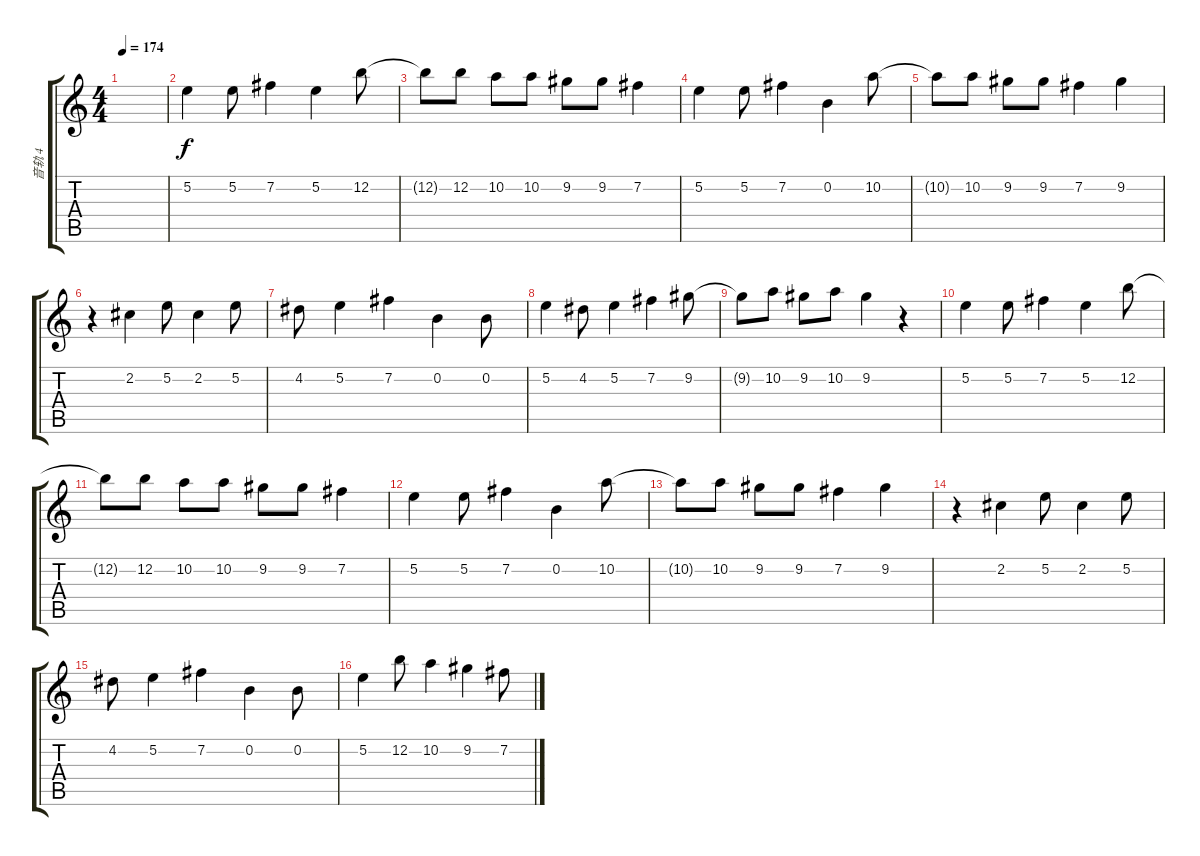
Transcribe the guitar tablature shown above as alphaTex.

\track ("音轨 4" "音轨 4") {instrument overdrivenguitar}
\staff {score tabs}
\tuning (E4 B3 G3 D3 A2 E2) {hide}
\ts (4 4)
\tempo 174
\clef g2
\ks c
|
5.2.4 5.2.8 7.2.4 5.2.4 12.2.8 |
12.2{t}.8 12.2.8 10.2.8 10.2.8 9.2.8 9.2.8 7.2.4 |
5.2.4 5.2.8 7.2.4 0.2.4 10.2.8 |
10.2{t}.8 10.2.8 9.2.8 9.2.8 7.2.4 9.2.4 |
r.4 2.2.4 5.2.8 2.2.4 5.2.8 |
4.2.8 5.2.4 7.2.4 0.2.4 0.2.8 |
5.2.4 4.2.8 5.2.4 7.2.4 9.2.8 |
9.2{t}.8 10.2.8 9.2.8 10.2.8 9.2.4 r.4 |
5.2.4 5.2.8 7.2.4 5.2.4 12.2.8 |
12.2{t}.8 12.2.8 10.2.8 10.2.8 9.2.8 9.2.8 7.2.4 |
5.2.4 5.2.8 7.2.4 0.2.4 10.2.8 |
10.2{t}.8 10.2.8 9.2.8 9.2.8 7.2.4 9.2.4 |
r.4 2.2.4 5.2.8 2.2.4 5.2.8 |
4.2.8 5.2.4 7.2.4 0.2.4 0.2.8 |
5.2.4 12.2.8 10.2.4 9.2.4 7.2.8
